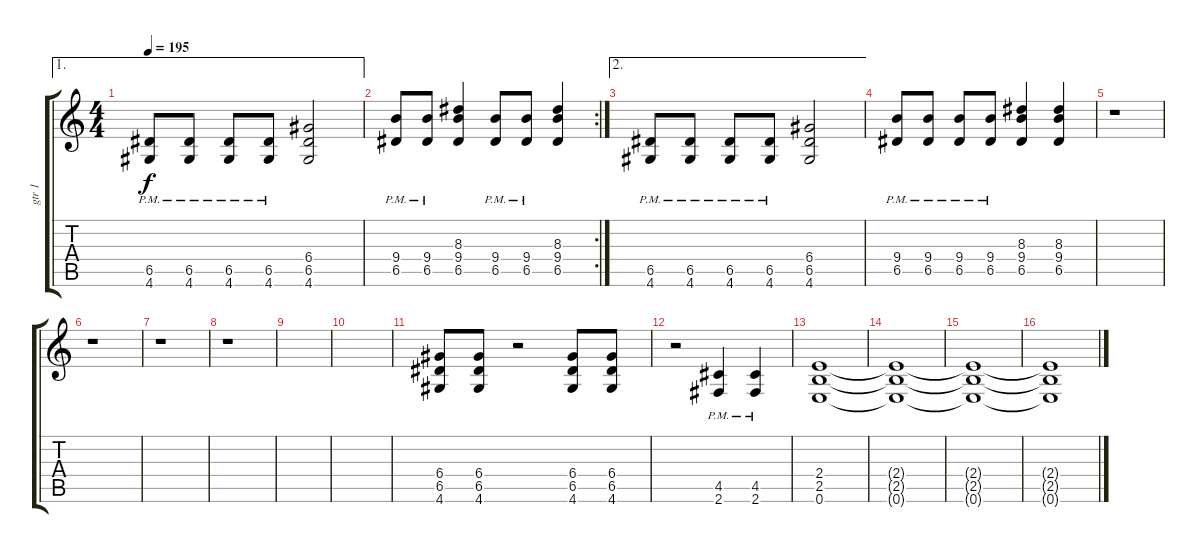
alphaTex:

\track ("gtr 1" "gtr 1") {instrument distortionguitar}
\staff {score tabs}
\tuning (E4 B3 G3 D3 A2 E2) {hide}
\ae 1
\ts (4 4)
\tempo 195
\clef g2
\ks c
(6.5{pm} 4.6{pm}).8{dy f} (6.5{pm} 4.6{pm}).8 (6.5{pm} 4.6{pm}).8 (6.5{pm} 4.6{pm}).8 (6.4 6.5 4.6).2 |
\rc 2
(9.4{pm} 6.5{pm}).8 (9.4{pm} 6.5{pm}).8 (8.3 9.4 6.5).4 (9.4{pm} 6.5{pm}).8 (9.4{pm} 6.5{pm}).8 (8.3 9.4 6.5).4 |
\ae 2
(6.5{pm} 4.6{pm}).8 (6.5{pm} 4.6{pm}).8 (6.5{pm} 4.6{pm}).8 (6.5{pm} 4.6{pm}).8 (6.4 6.5 4.6).2 |
(9.4{pm} 6.5{pm}).8 (9.4{pm} 6.5{pm}).8 (9.4{pm} 6.5{pm}).8 (9.4{pm} 6.5{pm}).8 (8.3 9.4 6.5).4 (8.3 9.4 6.5).4 |
r.1 |
r.1 |
r.1 |
r.1 |
|
|
(6.4 6.5 4.6).8 (6.4 6.5 4.6).8 r.2 (6.4 6.5 4.6).8 (6.4 6.5 4.6).8 |
r.2 (4.5{pm} 2.6{pm}).4 (4.5{pm} 2.6{pm}).4 |
(2.4 2.5 0.6).1 |
(2.4{t} 2.5{t} 0.6{t}).1 |
(2.4{t} 2.5{t} 0.6{t}).1 |
(2.4{t} 2.5{t} 0.6{t}).1
